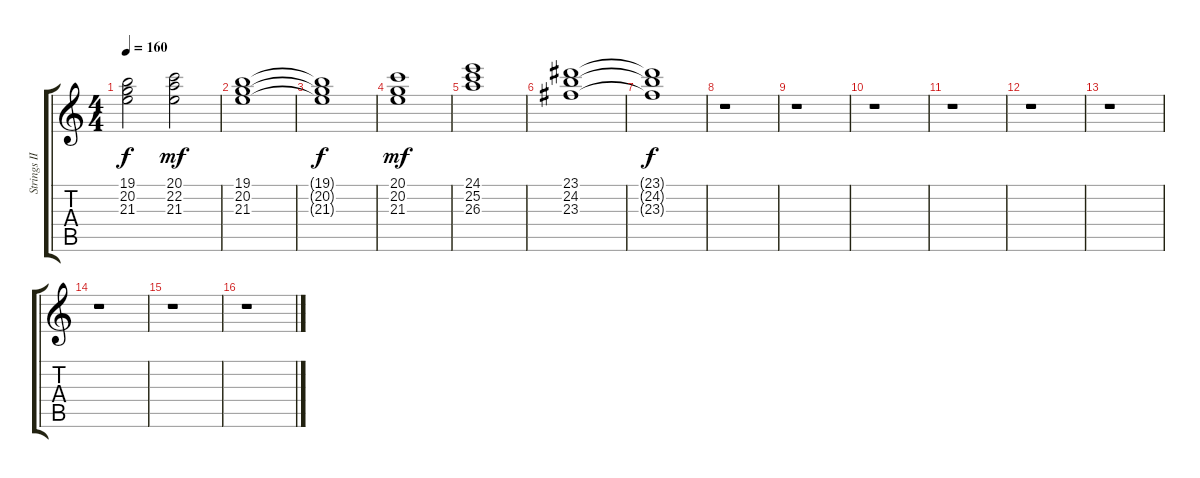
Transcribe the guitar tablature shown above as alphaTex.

\track ("Strings II" "Strings II") {instrument stringensemble1}
\staff {score tabs}
\tuning (E4 B3 G3 D3 A2 E2) {hide}
\ts (4 4)
\tempo 160
\clef g2
\ks c
(19.1{t} 20.2{t} 21.3{t}).2{dy f} (20.1 22.2 21.3).2{dy mf volume 13 instrument synthstrings2} |
(19.1 20.2 21.3).1{volume 13 instrument synthstrings2} |
(19.1{t} 20.2{t} 21.3{t}).1{dy f} |
(20.1 20.2 21.3).1{dy mf volume 13 instrument synthstrings2} |
(24.1 25.2 26.3).1 |
(23.1 24.2 23.3).1{volume 13 instrument synthstrings2} |
(23.1{t} 24.2{t} 23.3{t}).1{dy f} |
r.1{volume 13 instrument stringensemble1} |
r.1 |
r.1 |
r.1 |
r.1 |
r.1 |
r.1 |
r.1 |
r.1
